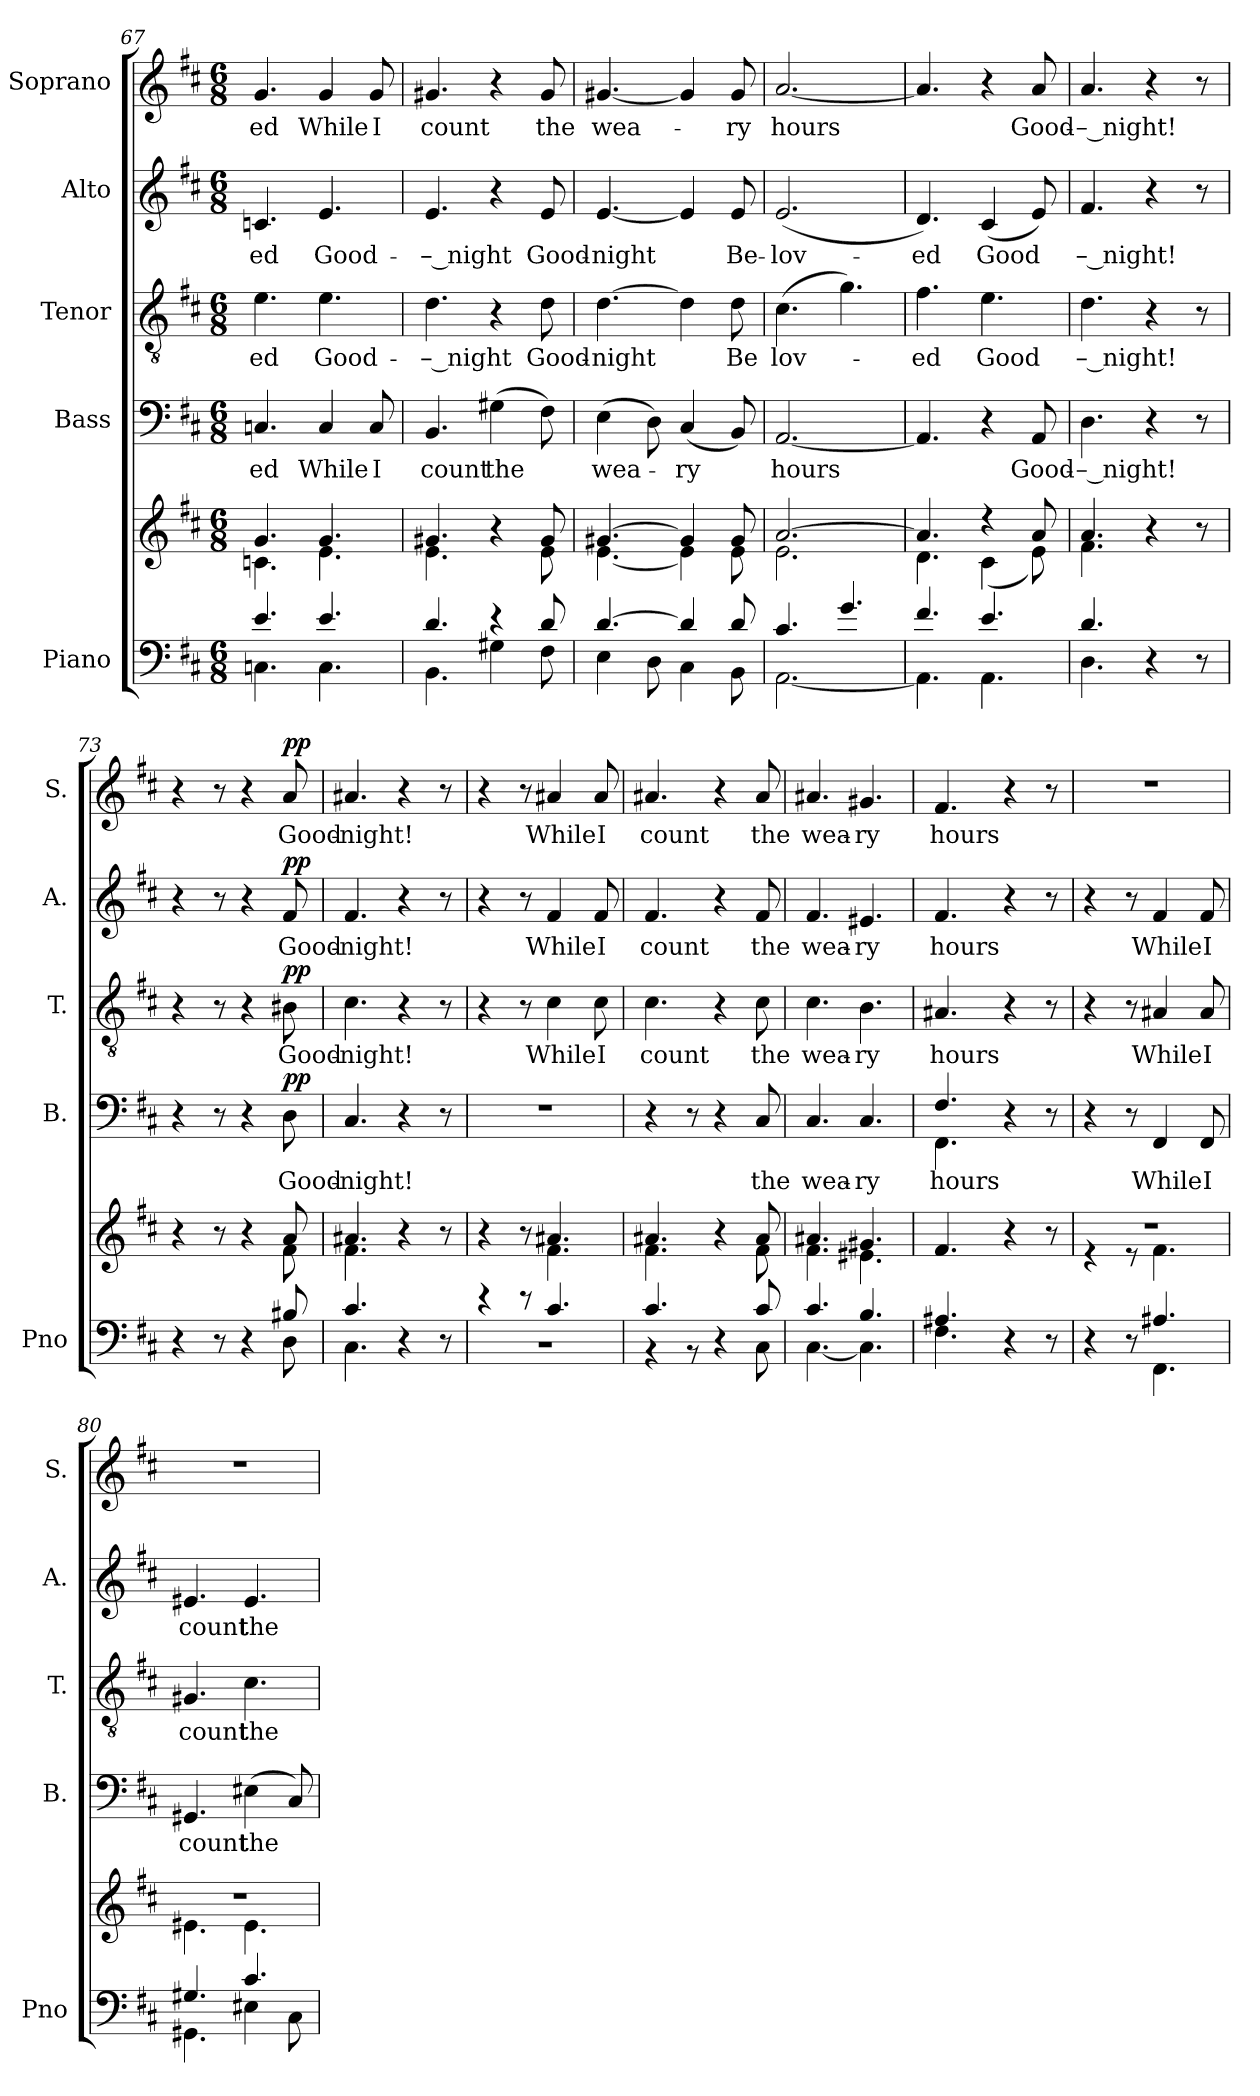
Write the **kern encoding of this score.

**kern	**kern	**kern	**text	**dynam	**kern	**text	**dynam	**kern	**text	**dynam	**kern	**text	**dynam
*part5	*part5	*part4	*part4	*part4	*part3	*part3	*part3	*part2	*part2	*part2	*part1	*part1	*part1
*staff6	*staff5	*staff4	*staff4	*staff4	*staff3	*staff3	*staff3	*staff2	*staff2	*staff2	*staff1	*staff1	*staff1
*I"Piano	*	*I"Bass	*	*	*I"Tenor	*	*	*I"Alto	*	*	*I"Soprano	*	*
*I'Pno	*	*I'B.	*	*	*I'T.	*	*	*I'A.	*	*	*I'S.	*	*
*clefF4	*clefG2	*clefF4	*	*	*clefGv2	*	*	*clefG2	*	*	*clefG2	*	*
*k[f#c#]	*k[f#c#]	*k[f#c#]	*	*	*k[f#c#]	*	*	*k[f#c#]	*	*	*k[f#c#]	*	*
*M6/8	*M6/8	*M6/8	*	*	*M6/8	*	*	*M6/8	*	*	*M6/8	*	*
=67	=67	=67	=67	=67	=67	=67	=67	=67	=67	=67	=67	=67	=67
*^	*^	*	*	*	*	*	*	*	*	*	*	*	*
4.e/	4.Cn\	4.g/	4.cn\	4.Cn/	-ed	.	4.e\	-ed	.	4.cn/	-ed	.	4.g/	-ed	.
4.e/	4.C\	4.g/	4.e\	4C/	While	.	4.e\	Good-	.	4.e/	Good-	.	4g/	While	.
.	.	.	.	8C/	I	.	.	.	.	.	.	.	8g/	I	.
=68	=68	=68	=68	=68	=68	=68	=68	=68	=68	=68	=68	=68	=68	=68	=68
4.d/	4.BB\	4.g#X/	4.e\	4.BB/	count	.	4.d\	-– night	.	4.e/	-– night	.	4.g#X/	count	.
4r	4G#X\	4r	4ryy	(4G#X\	the	.	4r	.	.	4r	.	.	4r	.	.
8d/	8F#\	8g#/	8e\	8F#\)	.	.	8d\	Good-	.	8e/	Good-	.	8g#/	the	.
=69	=69	=69	=69	=69	=69	=69	=69	=69	=69	=69	=69	=69	=69	=69	=69
[4.d/	4E\	[4.g#X/	[4.e\	(4E\	wea-	.	[4.d\	-night	.	[4.e/	-night	.	[4.g#X/	-wea-	.
.	8D\	.	.	8D\)	.	.	.	.	.	.	.	.	.	.	.
4d/]	4C#\	4g#/]	4e\]	(4C#/	-ry	.	4d\]	.	.	4e/]	.	.	4g#/]	.	.
8d/	8BB\	8g#/	8e\	8BB/)	.	.	8d\	Be	.	8e/	Be-	.	8g#/	-ry	.
=70	=70	=70	=70	=70	=70	=70	=70	=70	=70	=70	=70	=70	=70	=70	=70
4.c#/	[2.AA\	[2.a/	2.e\	[2.AA/	hours	.	(4.c#\	lov-	.	(2.e/	-lov-	.	[>2.a/	-hours	.
4.g/	.	.	.	.	.	.	4.g\)	.	.	.	.	.	.	.	.
=71	=71	=71	=71	=71	=71	=71	=71	=71	=71	=71	=71	=71	=71	=71	=71
4.f#/	4.AA\]	4.a/]	4.d\	4.AA/]	.	.	4.f#\	-ed	.	4.d/)	-ed	.	4.a/]	.	.
4.e/	4.AA\	4r	(4c#\	4r	.	.	4.e\	Good	.	(4c#/	Good	.	4r	.	.
.	.	8a/	8e\)	8AA/	Good-	.	.	.	.	8e/)	.	.	8a/	Good-	.
=72	=72	=72	=72	=72	=72	=72	=72	=72	=72	=72	=72	=72	=72	=72	=72
4.d/	4.D\	4.a/	4.f#\	4.D\	-– night!	.	4.d\	-– night!	.	4.f#/	-– night!	.	4.a/	-– night!	.
4r	4ryy	4r	4ryy	4r	.	.	4r	.	.	4r	.	.	4r	.	.
8r	8ryy	8r	8ryy	8r	.	.	8r	.	.	8r	.	.	8r	.	.
=73	=73	=73	=73	=73	=73	=73	=73	=73	=73	=73	=73	=73	=73	=73	=73
4r	4ryy	4r	4ryy	4r	.	.	4r	.	.	4r	.	.	4r	.	.
8r	8ryy	8r	8ryy	8r	.	.	8r	.	.	8r	.	.	8r	.	.
4r	4ryy	4r	4ryy	4r	.	.	4r	.	.	4r	.	.	4r	.	.
!	!	!	!	!	!	!LO:DY:a	!	!	!LO:DY:a	!	!	!LO:DY:a	!	!	!LO:DY:a
8B#X/	8D\	8a/	8f#\	8D\	Good-	pp	8B#X\	Good-	pp	8f#/	Good-	pp	8a/	Good-	pp
=74	=74	=74	=74	=74	=74	=74	=74	=74	=74	=74	=74	=74	=74	=74	=74
4.c#/	4.C#\	4.a#X/	4.f#\	4.C#/	-night!	.	4.c#\	-night!	.	4.f#/	-night!	.	4.a#X/	-night!	.
4r	4ryy	4r	4ryy	4r	.	.	4r	.	.	4r	.	.	4r	.	.
8r	8ryy	8r	8ryy	8r	.	.	8r	.	.	8r	.	.	8r	.	.
=75	=75	=75	=75	=75	=75	=75	=75	=75	=75	=75	=75	=75	=75	=75	=75
4r	2.r	4r	4ryy	2.r	.	.	4r	.	.	4r	.	.	4r	.	.
8r	.	8r	8ryy	.	.	.	8r	.	.	8r	.	.	8r	.	.
4.c#/	.	4.a#X/	4.f#\	.	.	.	4c#\	While	.	4f#/	While	.	4a#X/	While	.
.	.	.	.	.	.	.	8c#\	I	.	8f#/	I	.	8a#/	I	.
=76	=76	=76	=76	=76	=76	=76	=76	=76	=76	=76	=76	=76	=76	=76	=76
4.c#/	4r	4.a#X/	4.f#\	4r	.	.	4.c#\	count	.	4.f#/	count	.	4.a#X/	count	.
.	8r	.	.	8r	.	.	.	.	.	.	.	.	.	.	.
4r	4ryy	4r	4ryy	4r	.	.	4r	.	.	4r	.	.	4r	.	.
8c#/	8C#\	8a#/	8f#\	8C#/	the	.	8c#\	the	.	8f#/	the	.	8a#/	the	.
=77	=77	=77	=77	=77	=77	=77	=77	=77	=77	=77	=77	=77	=77	=77	=77
4.c#/	[4.C#\	4.a#X/	4.f#\	4.C#/	wea-	.	4.c#\	wea-	.	4.f#/	wea-	.	4.a#X/	wea-	.
4.B/	4.C#\]	4.g#X/	4.e#X\	4.C#/	-ry	.	4.B\	-ry	.	4.e#X/	-ry	.	4.g#X/	-ry	.
=78	=78	=78	=78	=78	=78	=78	=78	=78	=78	=78	=78	=78	=78	=78	=78
*	*	*	*	*^	*	*	*	*	*	*	*	*	*	*	*
4.A#X/	4.F#\	4.f#/	4ryy	4.F#/	4.FF#\	hours	.	4.A#X/	hours	.	4.f#/	hours	.	4.f#/	hours	.
.	.	.	8ryy	.	.	.	.	.	.	.	.	.	.	.	.	.
4r	4ryy	4r	4ryy	4r	4ryy	.	.	4r	.	.	4r	.	.	4r	.	.
8r	8ryy	8r	8ryy	8r	8ryy	.	.	8r	.	.	8r	.	.	8r	.	.
*	*	*	*	*v	*v	*	*	*	*	*	*	*	*	*	*	*
=79	=79	=79	=79	=79	=79	=79	=79	=79	=79	=79	=79	=79	=79	=79	=79
4r	4ryy	2.r	4r	4r	.	.	4r	.	.	4r	.	.	2.r	.	.
8r	8ryy	.	8r	8r	.	.	8r	.	.	8r	.	.	.	.	.
4.A#X/	4.FF#\	.	4.f#\	4FF#/	While	.	4A#X/	While	.	4f#/	While	.	.	.	.
.	.	.	.	8FF#/	I	.	8A#/	I	.	8f#/	I	.	.	.	.
=80	=80	=80	=80	=80	=80	=80	=80	=80	=80	=80	=80	=80	=80	=80	=80
4.G#X/	4.GG#X\	2.r	4.e#X\	4.GG#X/	count	.	4.G#X/	count	.	4.e#X/	count	.	2.r	.	.
4.c#/	4E#X\	.	4.e#\	(4E#X\	the	.	4.c#\	the	.	4.e#/	the	.	.	.	.
.	8C#\	.	.	8C#/)	.	.	.	.	.	.	.	.	.	.	.
*v	*v	*	*	*	*	*	*	*	*	*	*	*	*	*	*
*	*v	*v	*	*	*	*	*	*	*	*	*	*	*	*
=	=	=	=	=	=	=	=	=	=	=	=	=	=
*-	*-	*-	*-	*-	*-	*-	*-	*-	*-	*-	*-	*-	*-
